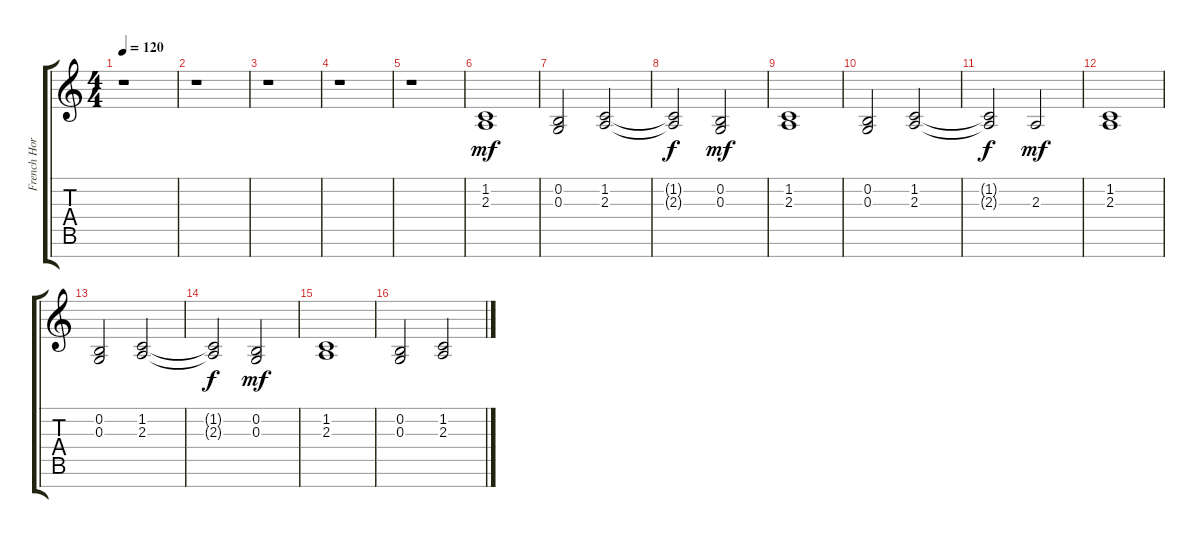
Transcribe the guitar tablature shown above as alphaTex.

\track ("French Horns" "French Hor") {instrument frenchhorn}
\staff {score tabs}
\tuning (E4 B3 G3 D3 A2 E2 B1) {hide}
\ts (4 4)
\tempo 120
\clef g2
\ks c
r.1{dy f} |
r.1 |
r.1 |
r.1 |
r.1 |
(1.2 2.3).1{dy mf} |
(0.2 0.3).2 (1.2 2.3).2 |
(1.2{t} 2.3{t}).2{dy f} (0.2 0.3).2{dy mf} |
(1.2 2.3).1 |
(0.2 0.3).2 (1.2 2.3).2 |
(1.2{t} 2.3{t}).2{dy f} 2.3.2{dy mf} |
(1.2 2.3).1 |
(0.2 0.3).2 (1.2 2.3).2 |
(1.2{t} 2.3{t}).2{dy f} (0.2 0.3).2{dy mf} |
(1.2 2.3).1 |
(0.2 0.3).2 (1.2 2.3).2
